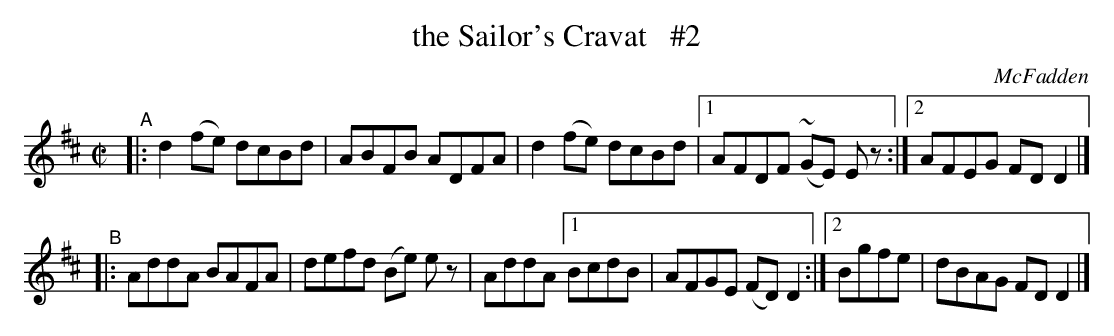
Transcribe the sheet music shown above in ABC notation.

X:1
T: the Sailor's Cravat   #2
O: McFadden
M: C|
L: 1/8
K: D
"^A"\
|: d2(fe) dcBd | ABFB ADFA | d2(fe) dcBd |\
[1 AFDF (~GE) Ez :|2 AFEG FDD2 |]
"^B"\
|: AddA BAFA | defd (Be) e z | AddA \
[1 BcdB | AFGE (FD)D2 :|\
[2 Bgfe | dBAG FDD2 |]
